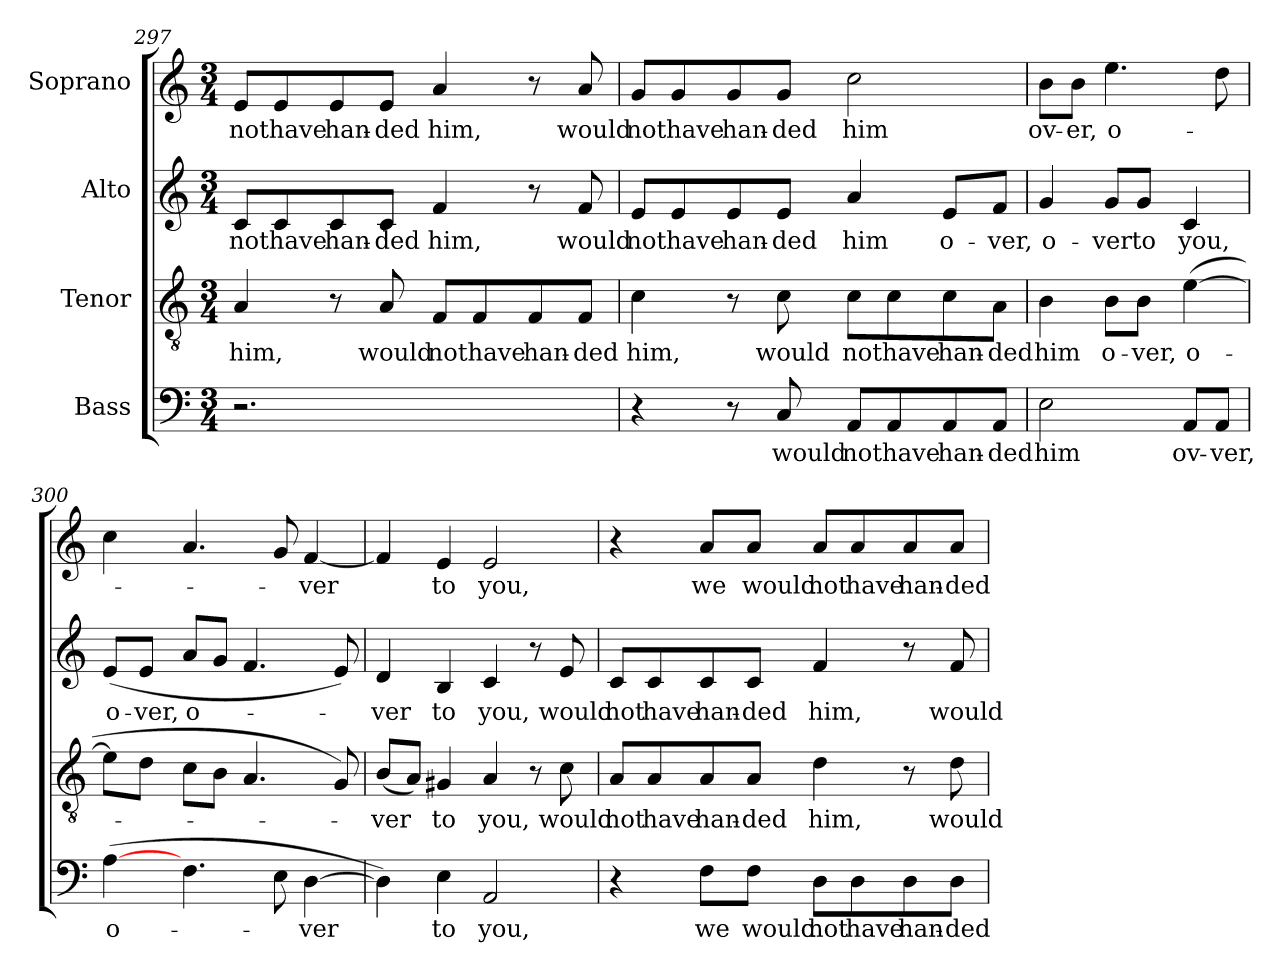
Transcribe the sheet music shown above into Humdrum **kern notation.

**kern	**text	**kern	**text	**kern	**text	**kern	**text
*part4	*part4	*part3	*part3	*part2	*part2	*part1	*part1
*staff4	*staff4	*staff3	*staff3	*staff2	*staff2	*staff1	*staff1
*I"Bass	*	*I"Tenor	*	*I"Alto	*	*I"Soprano	*
*clefF4	*	*clefGv2	*	*clefG2	*	*clefG2	*
*	*	*ITrd7c12	*	*	*	*	*
*k[]	*	*k[]	*	*k[]	*	*k[]	*
*C:	*	*C:	*	*C:	*	*C:	*
*M3/4	*	*M3/4	*	*M3/4	*	*M3/4	*
=297	=297	=297	=297	=297	=297	=297	=297
!	!	!	!LO:LY:b:color=#000000	!	!	!	!
!	!	!	!	!	!LO:LY:b:color=#000000	!	!
!	!	!	!	!	!	!	!LO:LY:b:color=#000000
2.r	.	4AAi/	him,	8ci/L	not	8ei/L	not
!	!	!	!	!	!LO:LY:b:color=#000000	!	!
!	!	!	!	!	!	!	!LO:LY:b:color=#000000
.	.	.	.	8ci/	have	8ei/	have
!	!	!	!	!	!LO:LY:b:color=#000000	!	!
!	!	!	!	!	!	!	!LO:LY:b:color=#000000
.	.	8r	.	8ci/	han-	8ei/	han-
!	!	!	!LO:LY:b:color=#000000	!	!	!	!
!	!	!	!	!	!LO:LY:b:color=#000000	!	!
!	!	!	!	!	!	!	!LO:LY:b:color=#000000
.	.	8AAi/	would	8ci/J	-ded	8ei/J	-ded
!	!	!	!LO:LY:b:color=#000000	!	!	!	!
!	!	!	!	!	!LO:LY:b:color=#000000	!	!
!	!	!	!	!	!	!	!LO:LY:b:color=#000000
.	.	8FFi/L	not	4fi/	him,	4ai/	him,
!	!	!	!LO:LY:b:color=#000000	!	!	!	!
.	.	8FFi/	have	.	.	.	.
!	!	!	!LO:LY:b:color=#000000	!	!	!	!
4ryy	.	8FFi/	han-	8r	.	8r	.
!	!	!	!LO:LY:b:color=#000000	!	!	!	!
!	!	!	!	!	!LO:LY:b:color=#000000	!	!
!	!	!	!	!	!	!	!LO:LY:b:color=#000000
.	.	8FFi/J	-ded	8fi/	would	8ai/	would
=298	=298	=298	=298	=298	=298	=298	=298
!	!	!	!LO:LY:b:color=#000000	!	!	!	!
!	!	!	!	!	!LO:LY:b:color=#000000	!	!
!	!	!	!	!	!	!	!LO:LY:b:color=#000000
4r	.	4Ci\	him,	8ei/L	not	8gi/L	not
!	!	!	!	!	!LO:LY:b:color=#000000	!	!
!	!	!	!	!	!	!	!LO:LY:b:color=#000000
.	.	.	.	8ei/	have	8gi/	have
!	!	!	!	!	!LO:LY:b:color=#000000	!	!
!	!	!	!	!	!	!	!LO:LY:b:color=#000000
8r	.	8r	.	8ei/	han-	8gi/	han-
!	!LO:LY:b:color=#000000	!	!	!	!	!	!
!	!	!	!LO:LY:b:color=#000000	!	!	!	!
!	!	!	!	!	!LO:LY:b:color=#000000	!	!
!	!	!	!	!	!	!	!LO:LY:b:color=#000000
8Ci/	would	8Ci\	would	8ei/J	-ded	8gi/J	-ded
!	!LO:LY:b:color=#000000	!	!	!	!	!	!
!	!	!	!LO:LY:b:color=#000000	!	!	!	!
!	!	!	!	!	!LO:LY:b:color=#000000	!	!
!	!	!	!	!	!	!	!LO:LY:b:color=#000000
8AAi/L	not	8Ci\L	not	4ai/	him	2cci\	him
!	!LO:LY:b:color=#000000	!	!	!	!	!	!
!	!	!	!LO:LY:b:color=#000000	!	!	!	!
8AAi/	have	8Ci\	have	.	.	.	.
!	!LO:LY:b:color=#000000	!	!	!	!	!	!
!	!	!	!LO:LY:b:color=#000000	!	!	!	!
!	!	!	!	!	!LO:LY:b:color=#000000	!	!
8AAi/	han-	8Ci\	han-	8ei/L	o-	.	.
!	!LO:LY:b:color=#000000	!	!	!	!	!	!
!	!	!	!LO:LY:b:color=#000000	!	!	!	!
!	!	!	!	!	!LO:LY:b:color=#000000	!	!
8AAi/J	-ded	8AAi\J	-ded	8fi/J	-ver,	.	.
=299	=299	=299	=299	=299	=299	=299	=299
!	!LO:LY:b:color=#000000	!	!	!	!	!	!
!	!	!	!LO:LY:b:color=#000000	!	!	!	!
!	!	!	!	!	!LO:LY:b:color=#000000	!	!
!	!	!	!	!	!	!	!LO:LY:b:color=#000000
2Ei\	him	4BBi\	him	4gi/	o-	8bi\L	ov-
!	!	!	!	!	!	!	!LO:LY:b:color=#000000
.	.	.	.	.	.	8bi\J	-er,
!	!	!	!LO:LY:b:color=#000000	!	!	!	!
!	!	!	!	!	!LO:LY:b:color=#000000	!	!
!	!	!	!	!	!	!	!LO:LY:b:color=#000000
.	.	8BBi\L	o-	8gi/L	-ver	4.eei\	o-
!	!	!	!LO:LY:b:color=#000000	!	!	!	!
!	!	!	!	!	!LO:LY:b:color=#000000	!	!
.	.	8BBi\J	-ver,	8gi/J	to	.	.
!	!LO:LY:b:color=#000000	!	!	!	!	!	!
!	!	!	!LO:LY:b:color=#000000	!	!	!	!
!	!	!	!	!	!LO:LY:b:color=#000000	!	!
8AAi/L	ov-	([>4Ei\	o-	4ci/	you,	.	.
!	!LO:LY:b:color=#000000	!	!	!	!	!	!
8AAi/J	-ver,	.	.	.	.	8ddi\	.
!!LO:LB:g=z
=300	=300	=300	=300	=300	=300	=300	=300
!	!LO:LY:b:color=#000000	!	!	!	!	!	!
!	!	!	!	!	!LO:LY:b:color=#000000	!	!
([>4Ai\	o-	8Ei\L]	.	(8ei/L	o-	4cci\	.
!	!	!	!	!	!LO:LY:b:color=#000000	!	!
.	.	8Di\J	.	8ei/J	-ver,	.	.
!	!	!	!	!	!LO:LY:b:color=#000000	!	!
4.Fi\	.	8Ci\L	.	8ai/L	o-	4.ai/	.
.	.	8BBi\J	.	8gi/J	.	.	.
.	.	4.AAi/	.	4.fi/	.	.	.
8Ei\	.	.	.	.	.	8gi/	.
!	!LO:LY:b:color=#000000	!	!	!	!	!	!
!	!	!	!	!	!	!	!LO:LY:b:color=#000000
[>4Di\	-ver	.	.	.	.	[<4fi/	-ver
.	.	8GGi/)	.	8ei/)	.	.	.
=301	=301	=301	=301	=301	=301	=301	=301
!	!	!	!LO:LY:b:color=#000000	!	!	!	!
!	!	!	!	!	!LO:LY:b:color=#000000	!	!
4Di\])	.	(8BBi/L	-ver	4di/	-ver	4fi/]	.
.	.	8AAi/J)	.	.	.	.	.
!	!LO:LY:b:color=#000000	!	!	!	!	!	!
!	!	!	!LO:LY:b:color=#000000	!	!	!	!
!	!	!	!	!	!LO:LY:b:color=#000000	!	!
!	!	!	!	!	!	!	!LO:LY:b:color=#000000
4Ei\	to	4GG#Xi/	to	4Bi/	to	4ei/	to
!	!LO:LY:b:color=#000000	!	!	!	!	!	!
!	!	!	!LO:LY:b:color=#000000	!	!	!	!
!	!	!	!	!	!LO:LY:b:color=#000000	!	!
!	!	!	!	!	!	!	!LO:LY:b:color=#000000
2AAi/	you,	4AAi/	you,	4ci/	you,	2ei/	you,
.	.	8r	.	8r	.	.	.
!	!	!	!LO:LY:b:color=#000000	!	!	!	!
!	!	!	!	!	!LO:LY:b:color=#000000	!	!
.	.	8Ci\	would	8ei/	would	.	.
=302	=302	=302	=302	=302	=302	=302	=302
!	!	!	!LO:LY:b:color=#000000	!	!	!	!
!	!	!	!	!	!LO:LY:b:color=#000000	!	!
4r	.	8AAi/L	not	8ci/L	not	4r	.
!	!	!	!LO:LY:b:color=#000000	!	!	!	!
!	!	!	!	!	!LO:LY:b:color=#000000	!	!
.	.	8AAi/	have	8ci/	have	.	.
!	!LO:LY:b:color=#000000	!	!	!	!	!	!
!	!	!	!LO:LY:b:color=#000000	!	!	!	!
!	!	!	!	!	!LO:LY:b:color=#000000	!	!
!	!	!	!	!	!	!	!LO:LY:b:color=#000000
8Fi\L	we	8AAi/	han-	8ci/	han-	8ai/L	we
!	!LO:LY:b:color=#000000	!	!	!	!	!	!
!	!	!	!LO:LY:b:color=#000000	!	!	!	!
!	!	!	!	!	!LO:LY:b:color=#000000	!	!
!	!	!	!	!	!	!	!LO:LY:b:color=#000000
8Fi\J	would	8AAi/J	-ded	8ci/J	-ded	8ai/J	would
!	!LO:LY:b:color=#000000	!	!	!	!	!	!
!	!	!	!LO:LY:b:color=#000000	!	!	!	!
!	!	!	!	!	!LO:LY:b:color=#000000	!	!
!	!	!	!	!	!	!	!LO:LY:b:color=#000000
8Di\L	not	4Di\	him,	4fi/	him,	8ai/L	not
!	!LO:LY:b:color=#000000	!	!	!	!	!	!
!	!	!	!	!	!	!	!LO:LY:b:color=#000000
8Di\	have	.	.	.	.	8ai/	have
!	!LO:LY:b:color=#000000	!	!	!	!	!	!
!	!	!	!	!	!	!	!LO:LY:b:color=#000000
8Di\	han-	8r	.	8r	.	8ai/	han-
!	!LO:LY:b:color=#000000	!	!	!	!	!	!
!	!	!	!LO:LY:b:color=#000000	!	!	!	!
!	!	!	!	!	!LO:LY:b:color=#000000	!	!
!	!	!	!	!	!	!	!LO:LY:b:color=#000000
8Di\J	-ded	8Di\	would	8fi/	would	8ai/J	-ded
=	=	=	=	=	=	=	=
*-	*-	*-	*-	*-	*-	*-	*-
